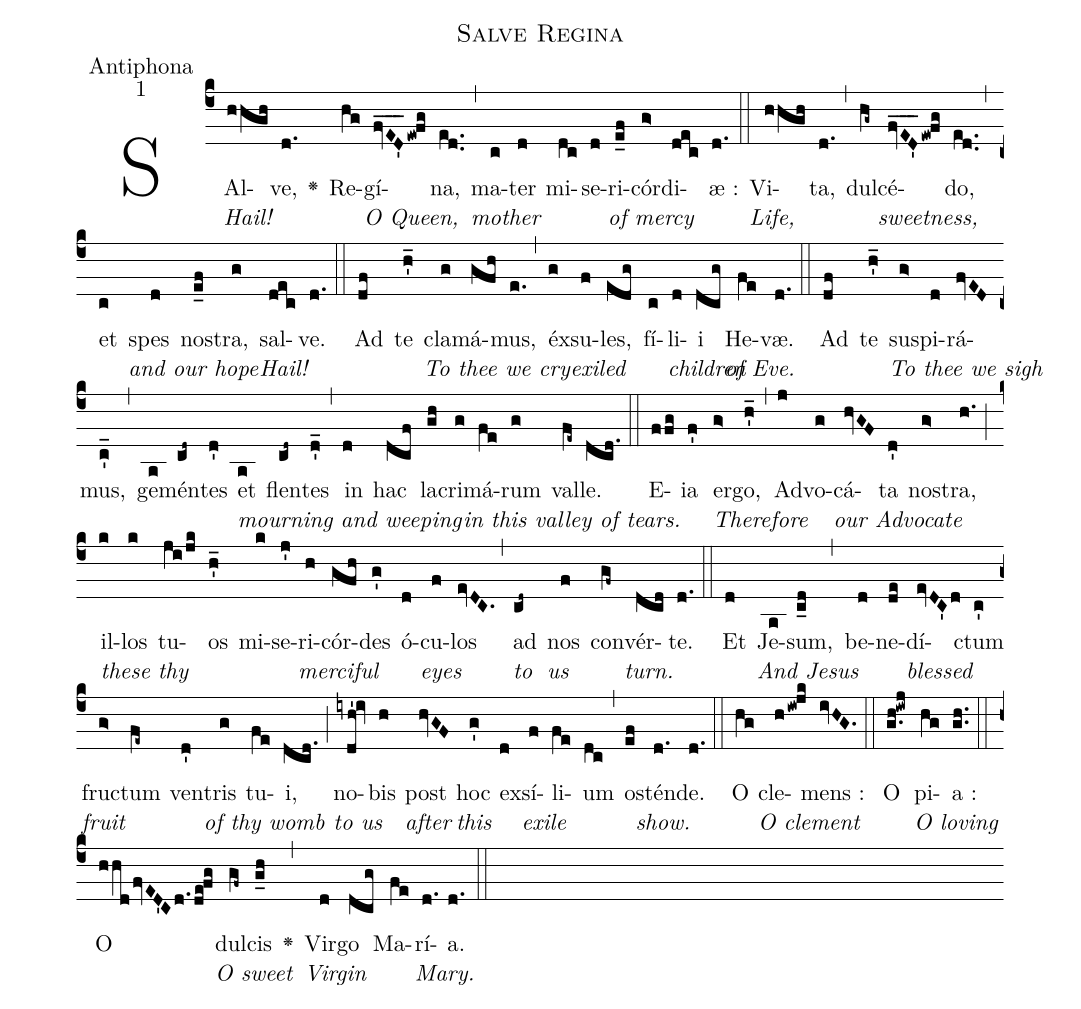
name:Salve Regina;
office-part:Antiphona;
mode:1;
%%
(c4)SAl[Hail!](hhgh)ve,(d.) <v>\greheightstar</v>() Re(hg)gí[O Queen,](fvED'___ew!fg)na,(ed..) (,)
ma[mother](c)ter(d) mi(dc)se(d)ri[of mercy](e_f)cór(g>)di(dec)æ :(d.) (::)
Vi[Life,](hhgh)ta,(d.) (,) dul(hg~)cé[sweetness,](fvED'___ew!fg)do,(ed..) (,)
et(c) spes[and our hope](d) no(e_f)stra,(g) sal[Hail!](dec)ve.(d.) (::)
Ad(df) te(h_') cla[To thee we cry](g)má(gfh)mus,(e.) (,)
éx(g)su[exiled](f)les,(edg) fí(c)li[children](d)i(dcg) He[of Eve.](fe)væ.(d.) (::)
Ad(df) te(h_') sus[To thee we sigh](g>)pi(d)rá(fvED)mus,(c_') (,)
ge(a)mén(cd~)tes(d') et[mourning and weeping](a) flen(cd~)tes(d_') (,)
in(d) hac(dcf) la(gh)cri(g)má[in this valley of tears.](fe)rum(g) val(fe~)le.(dcd.) (::)
E(ffg)ia(f') er[Therefore](g>)go,(h'_) (,) Ad(j)vo(g)cá[our Advocate](hvGF)ta(d') no(g>)stra,(h.) (;)
il[these](k)los(k) tu[thy](ji/jk)os(h'_) mi(k)se(j')ri[merciful](h)cór(gfh)des(g') ó(d)cu[eyes](f)los(evDC.) (,) ad[to](cd~) nos[us](f) con(gf~)vér[turn.](dcd)te.(d.) (::)
Et(d) Je[And Jesus](a)sum,(c_d) (,) be(d)ne(de)dí[blessed](evDC'd)ctum(c') fru[fruit](g>)ctum(fe~) ven(d')tris[of thy womb](g) tu(fe)i,(dcd.) (;)
no[to us](iydh'!iv)bis(h) post[after](hvGF) hoc[this](g') ex(d)sí[exile](f)li(fe)um(dc) (,) o(ef)stén[show.](d.)de.(d.) (::)
O(hg) cle[O clement](hiw!jk)mens :(ivHG.) (::)
O(g.h!iwj) pi[O loving](hg)a :(gh..) (::) O(hhdfvED'Cd.de!fg) dul[O sweet](gf~)cis(g_h) <v>\greheightstar</v>(,) Vir[Virgin](d)go(dcg) Ma(fe)rí[Mary.](d.)a.(d.) (::)
